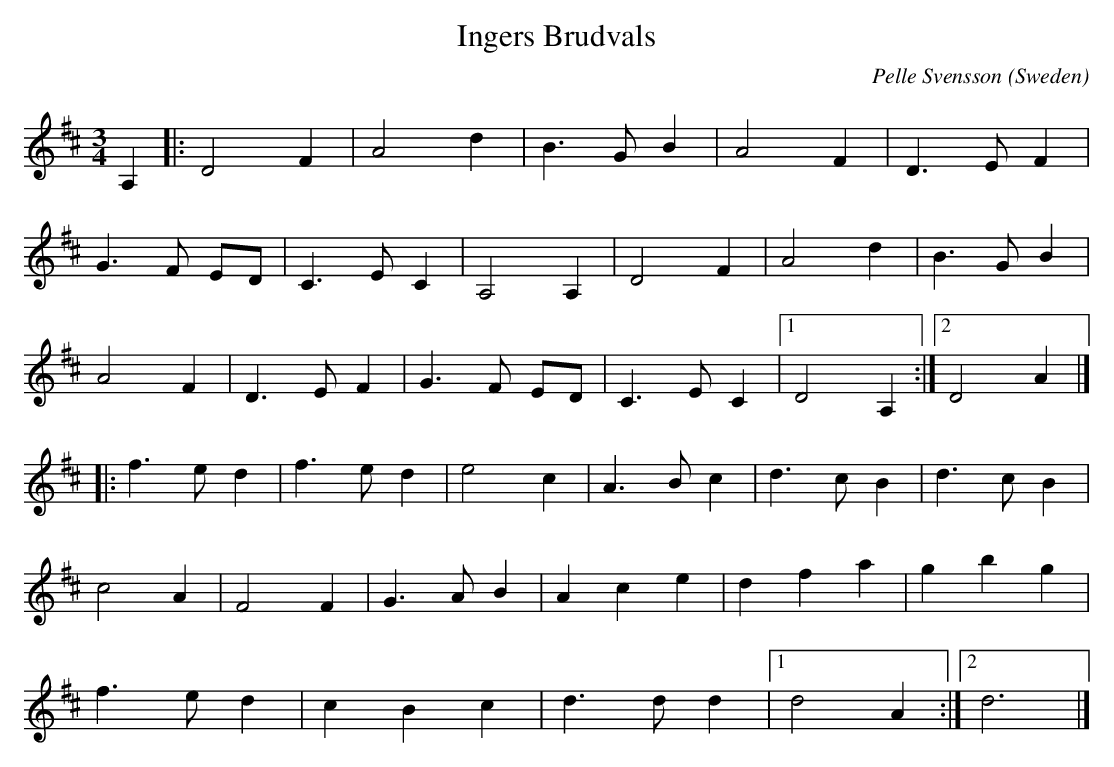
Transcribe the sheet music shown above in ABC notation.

X:1
T:Ingers Brudvals
C:Pelle Svensson
O:Sweden
M:3/4
L:1/8
K:D
A,2 |: D4 F2 | A4 d2 | B3 G B2 | A4 F2 | D3 E F2 |
G3 F ED | C3 E C2 | A,4 A,2 | D4 F2 | A4 d2 | B3 G B2 |
A4 F2 | D3 E F2 | G3 F ED | C3 E C2 |[1 D4 A,2 :|[2 D4 A2 |]
|: f3 e d2 | f3 e d2 | e4 c2 | A3 B c2 | d3 c B2 | d3 c B2 |
c4 A2 | F4 F2 | G3 A B2 | A2 c2 e2 | d2 f2 a2 | g2 b2 g2 |
f3 e d2 | c2 B2 c2 | d3 d d2 |[1 d4 A2 :|[2 d6 |]
